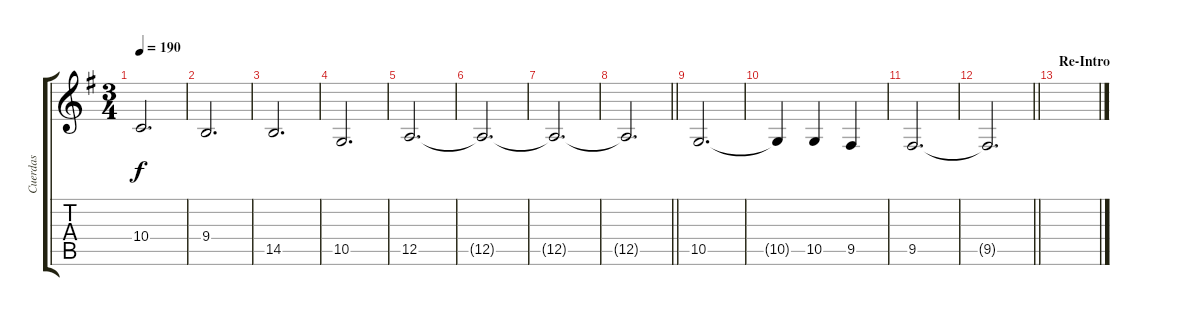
\track ("Cuerdas" "Cuerdas") {instrument cello}
\staff {score tabs}
\tuning (E4 B3 G3 D3 A2 E2) {hide}
\ts (3 4)
\tempo 190
\clef g2
\ks g
10.4.2{d dy f} |
9.4.2{d} |
14.5.2{d} |
10.5.2{d} |
12.5.2{d} |
12.5{t}.2{d} |
12.5{t}.2{d} |
\barLineRight lightlight
12.5{t}.2{d} |
10.5.2{d} |
10.5{t}.4 10.5.4 9.5.4 |
9.5.2{d} |
\barLineRight lightlight
9.5{t}.2{d} |
\section ("" "Re-Intro")
